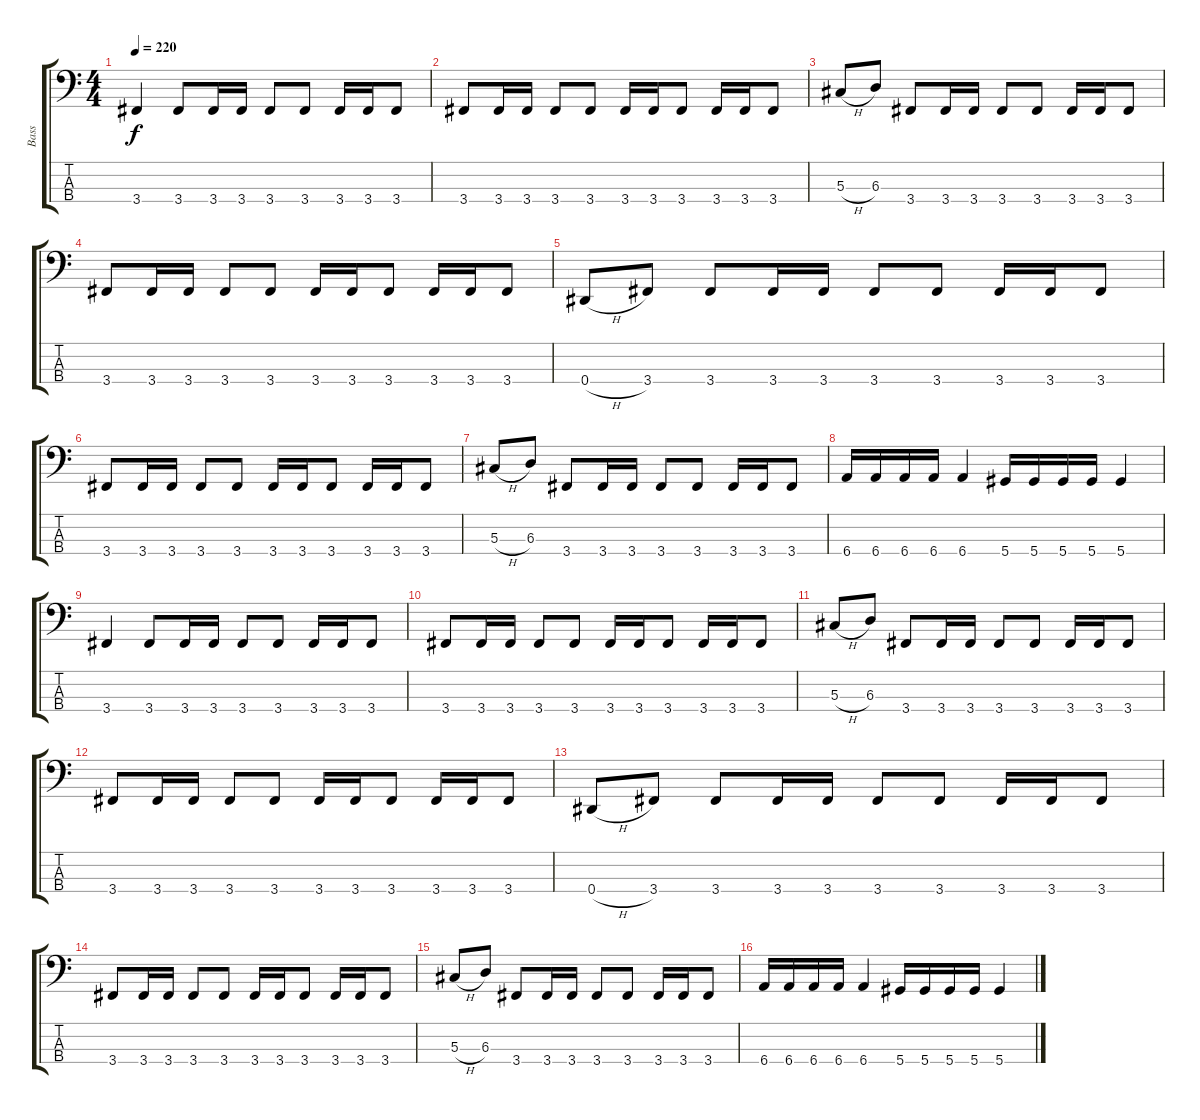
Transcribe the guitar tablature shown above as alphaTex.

\track ("Bass" "Bass") {instrument electricbasspick}
\staff {score tabs}
\tuning (Gb2 Db2 Ab1 Eb1) {hide}
\ts (4 4)
\tempo 220
\clef f4
\ks c
3.4.4{dy f} 3.4.8 3.4.16 3.4.16 3.4.8 3.4.8 3.4.16 3.4.16 3.4.8 |
3.4.8 3.4.16 3.4.16 3.4.8 3.4.8 3.4.16 3.4.16 3.4.8 3.4.16 3.4.16 3.4.8 |
5.3{h}.8 6.3.8 3.4.8 3.4.16 3.4.16 3.4.8 3.4.8 3.4.16 3.4.16 3.4.8 |
3.4.8 3.4.16 3.4.16 3.4.8 3.4.8 3.4.16 3.4.16 3.4.8 3.4.16 3.4.16 3.4.8 |
0.4{h}.8 3.4.8 3.4.8 3.4.16 3.4.16 3.4.8 3.4.8 3.4.16 3.4.16 3.4.8 |
3.4.8 3.4.16 3.4.16 3.4.8 3.4.8 3.4.16 3.4.16 3.4.8 3.4.16 3.4.16 3.4.8 |
5.3{h}.8 6.3.8 3.4.8 3.4.16 3.4.16 3.4.8 3.4.8 3.4.16 3.4.16 3.4.8 |
6.4.16 6.4.16 6.4.16 6.4.16 6.4.4 5.4.16 5.4.16 5.4.16 5.4.16 5.4.4 |
3.4.4 3.4.8 3.4.16 3.4.16 3.4.8 3.4.8 3.4.16 3.4.16 3.4.8 |
3.4.8 3.4.16 3.4.16 3.4.8 3.4.8 3.4.16 3.4.16 3.4.8 3.4.16 3.4.16 3.4.8 |
5.3{h}.8 6.3.8 3.4.8 3.4.16 3.4.16 3.4.8 3.4.8 3.4.16 3.4.16 3.4.8 |
3.4.8 3.4.16 3.4.16 3.4.8 3.4.8 3.4.16 3.4.16 3.4.8 3.4.16 3.4.16 3.4.8 |
0.4{h}.8 3.4.8 3.4.8 3.4.16 3.4.16 3.4.8 3.4.8 3.4.16 3.4.16 3.4.8 |
3.4.8 3.4.16 3.4.16 3.4.8 3.4.8 3.4.16 3.4.16 3.4.8 3.4.16 3.4.16 3.4.8 |
5.3{h}.8 6.3.8 3.4.8 3.4.16 3.4.16 3.4.8 3.4.8 3.4.16 3.4.16 3.4.8 |
6.4.16 6.4.16 6.4.16 6.4.16 6.4.4 5.4.16 5.4.16 5.4.16 5.4.16 5.4.4
